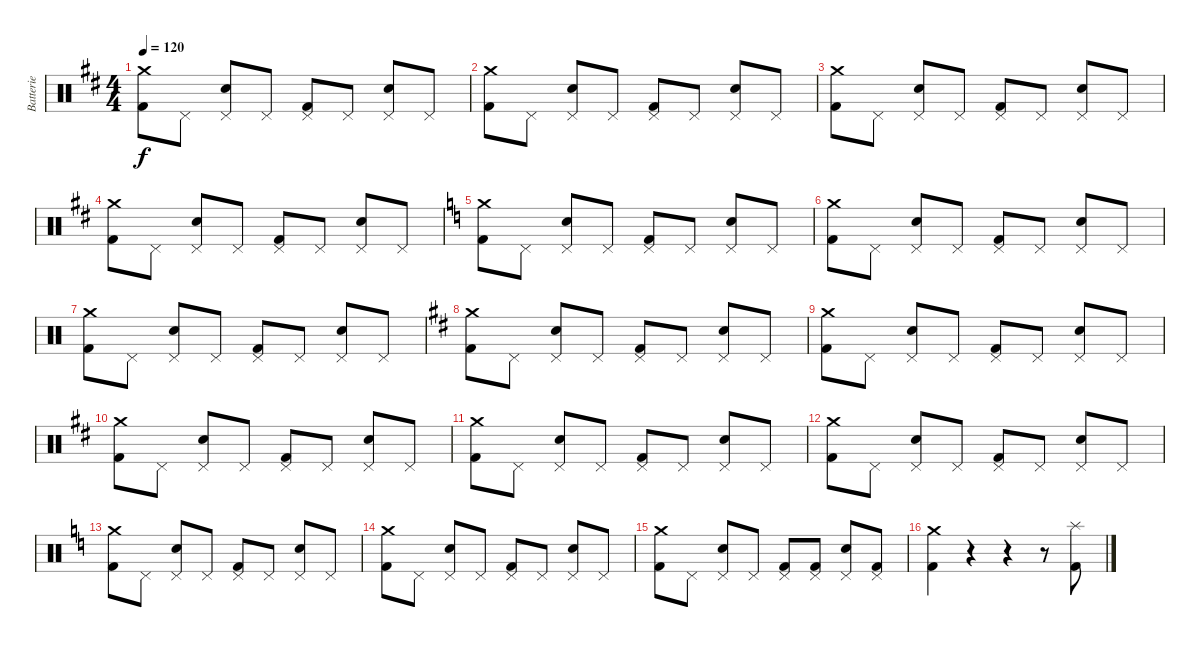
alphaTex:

\track ("Batterie" "Batterie") {instrument percussion}
\staff {score}
\articulation defaults
\ts (4 4)
\tempo 120
\clef neutral
\ks d
("Crash medium (hit)" "Kick (hit) 2").8{dy f} "Pedal Hi-Hat (hit)".8 ("Pedal Hi-Hat (hit)" "Snare (hit) 2").8 "Pedal Hi-Hat (hit)".8 ("Pedal Hi-Hat (hit)" "Kick (hit) 2").8 "Pedal Hi-Hat (hit)".8 ("Pedal Hi-Hat (hit)" "Snare (hit) 2").8 "Pedal Hi-Hat (hit)".8 |
("Crash medium (hit)" "Kick (hit) 2").8 "Pedal Hi-Hat (hit)".8 ("Pedal Hi-Hat (hit)" "Snare (hit) 2").8 "Pedal Hi-Hat (hit)".8 ("Pedal Hi-Hat (hit)" "Kick (hit) 2").8 "Pedal Hi-Hat (hit)".8 ("Pedal Hi-Hat (hit)" "Snare (hit) 2").8 "Pedal Hi-Hat (hit)".8 |
("Crash medium (hit)" "Kick (hit) 2").8 "Pedal Hi-Hat (hit)".8 ("Pedal Hi-Hat (hit)" "Snare (hit) 2").8 "Pedal Hi-Hat (hit)".8 ("Pedal Hi-Hat (hit)" "Kick (hit) 2").8 "Pedal Hi-Hat (hit)".8 ("Pedal Hi-Hat (hit)" "Snare (hit) 2").8 "Pedal Hi-Hat (hit)".8 |
("Crash medium (hit)" "Kick (hit) 2").8 "Pedal Hi-Hat (hit)".8 ("Pedal Hi-Hat (hit)" "Snare (hit) 2").8 "Pedal Hi-Hat (hit)".8 ("Pedal Hi-Hat (hit)" "Kick (hit) 2").8 "Pedal Hi-Hat (hit)".8 ("Pedal Hi-Hat (hit)" "Snare (hit) 2").8 "Pedal Hi-Hat (hit)".8 |
\ks c
("Crash medium (hit)" "Kick (hit) 2").8 "Pedal Hi-Hat (hit)".8 ("Pedal Hi-Hat (hit)" "Snare (hit) 2").8 "Pedal Hi-Hat (hit)".8 ("Pedal Hi-Hat (hit)" "Kick (hit) 2").8 "Pedal Hi-Hat (hit)".8 ("Pedal Hi-Hat (hit)" "Snare (hit) 2").8 "Pedal Hi-Hat (hit)".8 |
("Crash medium (hit)" "Kick (hit) 2").8 "Pedal Hi-Hat (hit)".8 ("Pedal Hi-Hat (hit)" "Snare (hit) 2").8 "Pedal Hi-Hat (hit)".8 ("Pedal Hi-Hat (hit)" "Kick (hit) 2").8 "Pedal Hi-Hat (hit)".8 ("Pedal Hi-Hat (hit)" "Snare (hit) 2").8 "Pedal Hi-Hat (hit)".8 |
("Crash medium (hit)" "Kick (hit) 2").8 "Pedal Hi-Hat (hit)".8 ("Pedal Hi-Hat (hit)" "Snare (hit) 2").8 "Pedal Hi-Hat (hit)".8 ("Pedal Hi-Hat (hit)" "Kick (hit) 2").8 "Pedal Hi-Hat (hit)".8 ("Pedal Hi-Hat (hit)" "Snare (hit) 2").8 "Pedal Hi-Hat (hit)".8 |
\ks d
("Crash medium (hit)" "Kick (hit) 2").8 "Pedal Hi-Hat (hit)".8 ("Pedal Hi-Hat (hit)" "Snare (hit) 2").8 "Pedal Hi-Hat (hit)".8 ("Pedal Hi-Hat (hit)" "Kick (hit) 2").8 "Pedal Hi-Hat (hit)".8 ("Pedal Hi-Hat (hit)" "Snare (hit) 2").8 "Pedal Hi-Hat (hit)".8 |
("Crash medium (hit)" "Kick (hit) 2").8 "Pedal Hi-Hat (hit)".8 ("Pedal Hi-Hat (hit)" "Snare (hit) 2").8 "Pedal Hi-Hat (hit)".8 ("Pedal Hi-Hat (hit)" "Kick (hit) 2").8 "Pedal Hi-Hat (hit)".8 ("Pedal Hi-Hat (hit)" "Snare (hit) 2").8 "Pedal Hi-Hat (hit)".8 |
("Crash medium (hit)" "Kick (hit) 2").8 "Pedal Hi-Hat (hit)".8 ("Pedal Hi-Hat (hit)" "Snare (hit) 2").8 "Pedal Hi-Hat (hit)".8 ("Pedal Hi-Hat (hit)" "Kick (hit) 2").8 "Pedal Hi-Hat (hit)".8 ("Pedal Hi-Hat (hit)" "Snare (hit) 2").8 "Pedal Hi-Hat (hit)".8 |
("Crash medium (hit)" "Kick (hit) 2").8 "Pedal Hi-Hat (hit)".8 ("Pedal Hi-Hat (hit)" "Snare (hit) 2").8 "Pedal Hi-Hat (hit)".8 ("Pedal Hi-Hat (hit)" "Kick (hit) 2").8 "Pedal Hi-Hat (hit)".8 ("Pedal Hi-Hat (hit)" "Snare (hit) 2").8 "Pedal Hi-Hat (hit)".8 |
("Crash medium (hit)" "Kick (hit) 2").8 "Pedal Hi-Hat (hit)".8 ("Pedal Hi-Hat (hit)" "Snare (hit) 2").8 "Pedal Hi-Hat (hit)".8 ("Pedal Hi-Hat (hit)" "Kick (hit) 2").8 "Pedal Hi-Hat (hit)".8 ("Pedal Hi-Hat (hit)" "Snare (hit) 2").8 "Pedal Hi-Hat (hit)".8 |
\ks c
("Crash medium (hit)" "Kick (hit) 2").8 "Pedal Hi-Hat (hit)".8 ("Pedal Hi-Hat (hit)" "Snare (hit) 2").8 "Pedal Hi-Hat (hit)".8 ("Pedal Hi-Hat (hit)" "Kick (hit) 2").8 "Pedal Hi-Hat (hit)".8 ("Pedal Hi-Hat (hit)" "Snare (hit) 2").8 "Pedal Hi-Hat (hit)".8 |
("Crash medium (hit)" "Kick (hit) 2").8 "Pedal Hi-Hat (hit)".8 ("Pedal Hi-Hat (hit)" "Snare (hit) 2").8 "Pedal Hi-Hat (hit)".8 ("Pedal Hi-Hat (hit)" "Kick (hit) 2").8 "Pedal Hi-Hat (hit)".8 ("Pedal Hi-Hat (hit)" "Snare (hit) 2").8 "Pedal Hi-Hat (hit)".8 |
("Crash medium (hit)" "Kick (hit) 2").8 "Pedal Hi-Hat (hit)".8 ("Pedal Hi-Hat (hit)" "Snare (hit) 2").8 "Pedal Hi-Hat (hit)".8 ("Pedal Hi-Hat (hit)" "Kick (hit) 2").8 ("Pedal Hi-Hat (hit)" "Kick (hit) 2").8 ("Pedal Hi-Hat (hit)" "Snare (hit) 2").8 ("Pedal Hi-Hat (hit)" "Kick (hit) 2").8 |
("Crash medium (hit)" "Kick (hit) 2").4{volume 13} r.4 r.4 r.8 ("Splash (hit)" "Kick (hit) 2").8
